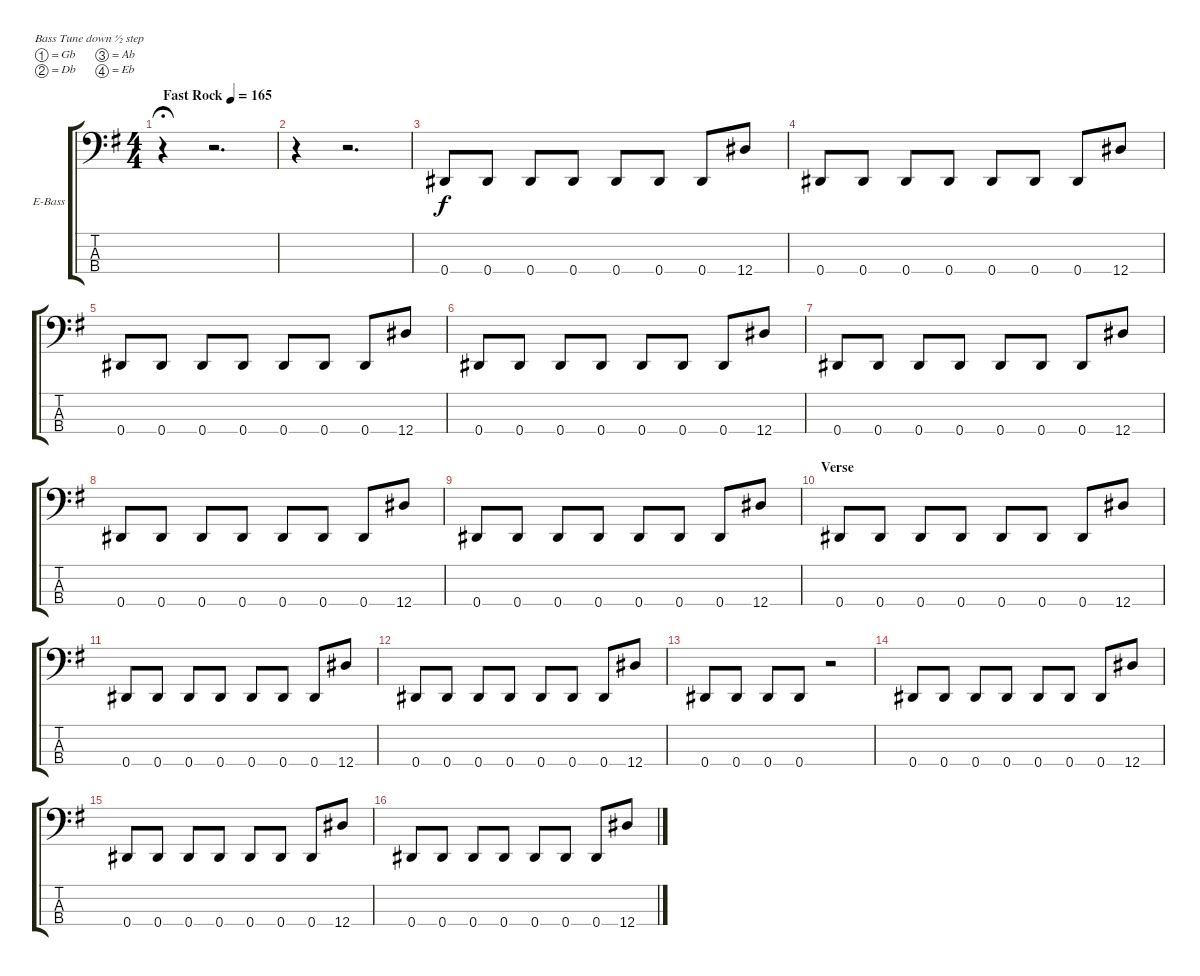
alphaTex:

\defaultSystemsLayout 4
\bracketExtendMode groupsimilarinstruments
\firstSystemTrackNameOrientation horizontal
\otherSystemsTrackNameOrientation horizontal
\track ("Electric Bass" "E-Bass") {instrument electricbassfinger}
\staff {score tabs}
\tuning (Gb2 Db2 Ab1 Eb1)
\ts (4 4)
\tempo (165 "Fast Rock")
\clef f4
\scale
1.08575
\ks g
r.4{dy f fermata (medium 0.5) instrument electricbassfinger} r.2{d} |
\scale
0.91425 r.4 r.2{d} |
\scale
1.05549 0.4.8 0.4.8 0.4.8 0.4.8 0.4.8 0.4.8 0.4.8 12.4.8 |
\scale
0.944515 0.4.8 0.4.8 0.4.8 0.4.8 0.4.8 0.4.8 0.4.8 12.4.8 |
\scale
1.05549 0.4.8 0.4.8 0.4.8 0.4.8 0.4.8 0.4.8 0.4.8 12.4.8 |
\scale
0.944515 0.4.8 0.4.8 0.4.8 0.4.8 0.4.8 0.4.8 0.4.8 12.4.8 |
\scale
1.05549 0.4.8 0.4.8 0.4.8 0.4.8 0.4.8 0.4.8 0.4.8 12.4.8 |
\scale
0.944515 0.4.8 0.4.8 0.4.8 0.4.8 0.4.8 0.4.8 0.4.8 12.4.8 |
\scale
1.05549 0.4.8 0.4.8 0.4.8 0.4.8 0.4.8 0.4.8 0.4.8 12.4.8 |
\section ("" "Verse")
\scale
0.944515 0.4.8 0.4.8 0.4.8 0.4.8 0.4.8 0.4.8 0.4.8 12.4.8 |
\scale
1.05549 0.4.8 0.4.8 0.4.8 0.4.8 0.4.8 0.4.8 0.4.8 12.4.8 |
\scale
0.944515 0.4.8 0.4.8 0.4.8 0.4.8 0.4.8 0.4.8 0.4.8 12.4.8 |
\scale
1.05549 0.4.8 0.4.8 0.4.8 0.4.8 r.2 |
\scale
0.944515 0.4.8 0.4.8 0.4.8 0.4.8 0.4.8 0.4.8 0.4.8 12.4.8 |
\scale
1.05549 0.4.8 0.4.8 0.4.8 0.4.8 0.4.8 0.4.8 0.4.8 12.4.8 |
\scale
0.944515 0.4.8 0.4.8 0.4.8 0.4.8 0.4.8 0.4.8 0.4.8 12.4.8
